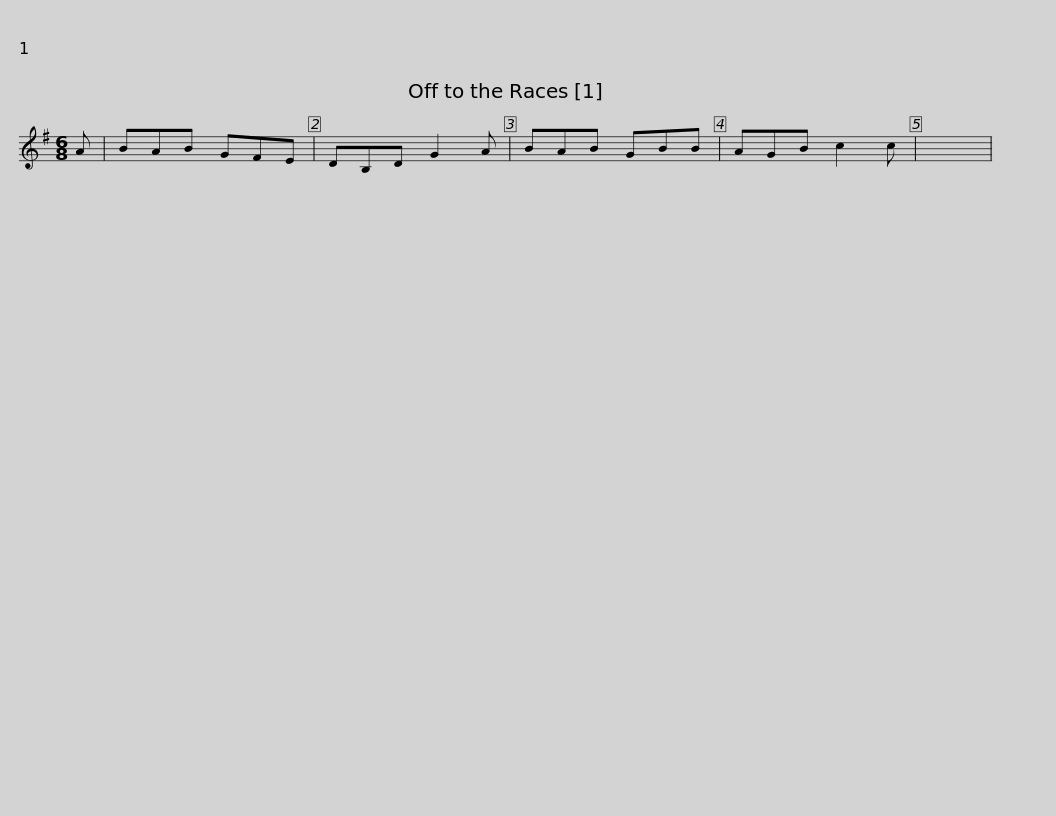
X:1
L:1/8
M:6/8
I:linebreak $
K:G
V:1 treble
V:1
 A | BAB GFE | DB,D G2 A | BAB GBB | AGB c2 c | %5
 x6 | %6
